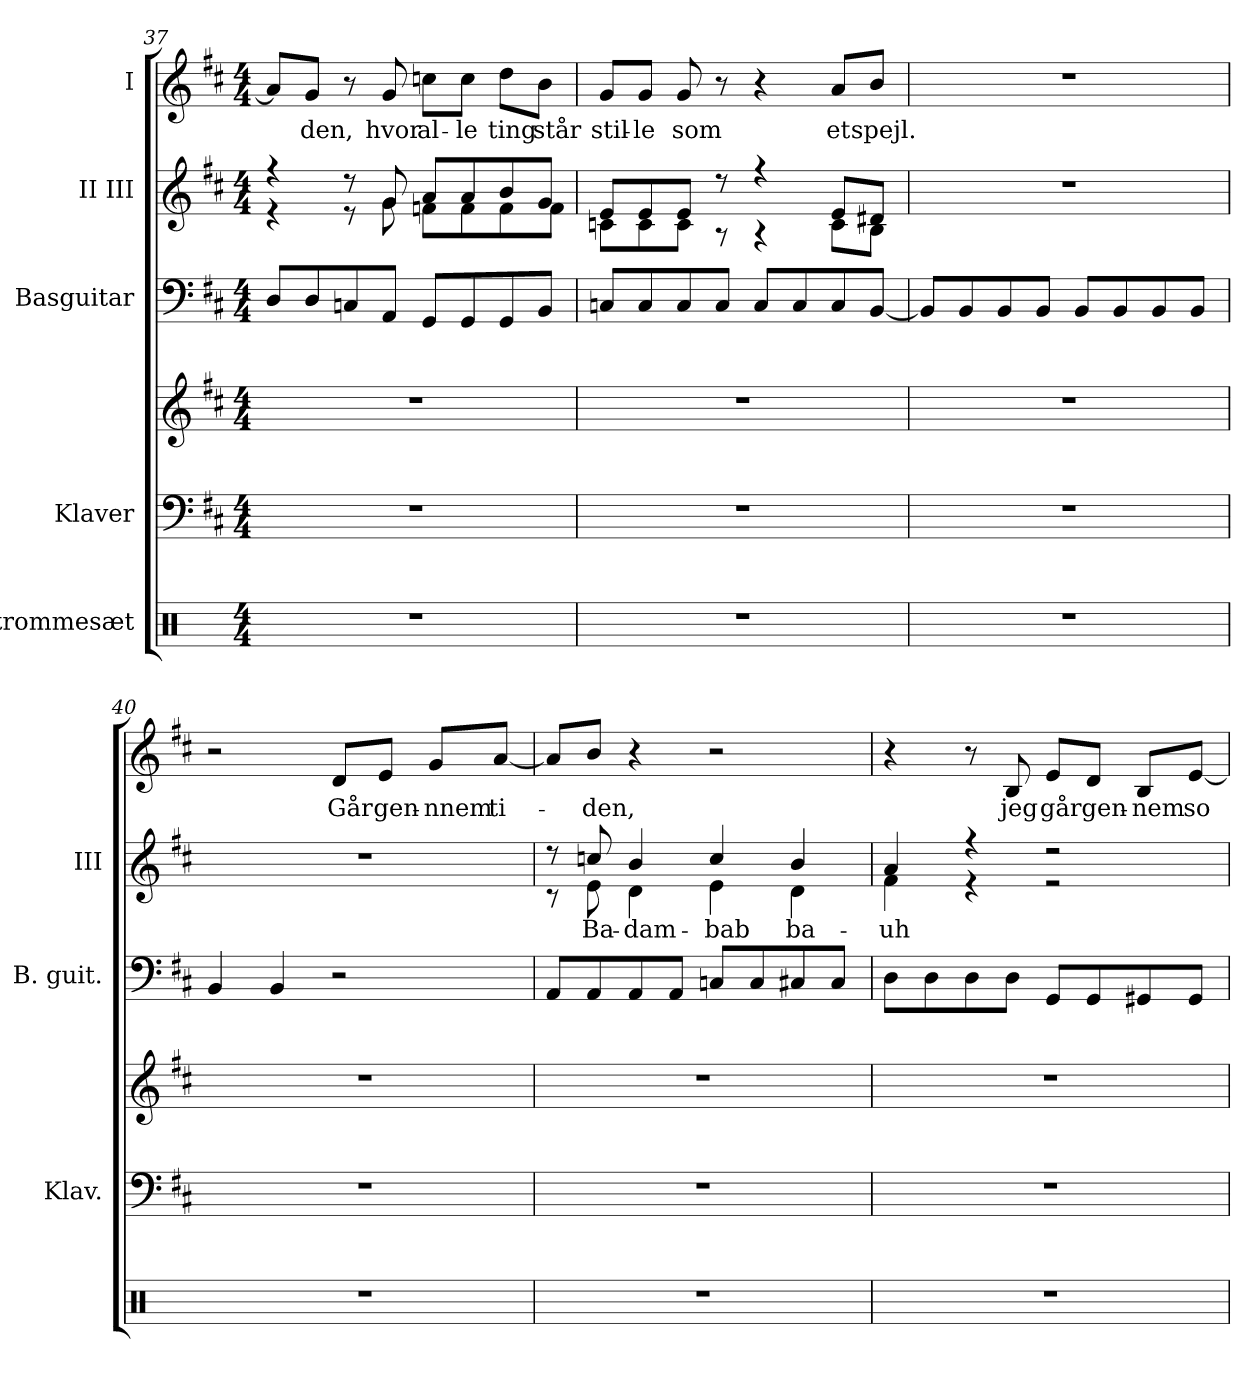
**kern	**kern	**kern	**kern	**kern	**text	**kern	**text
*part5	*part4	*part4	*part3	*part2	*part2	*part1	*part1
*staff6	*staff5	*staff4	*staff3	*staff2	*staff2	*staff1	*staff1
*I"trommesæt	*I"Klaver	*	*I"Basguitar	*I"II III	*	*I"I	*
*	*I'Klav.	*	*I'B. guit.	*I'III	*	*	*
*clefX	*clefF4	*clefG2	*clefF4	*clefG2	*	*clefG2	*
*	*	*	*ITrd7c12	*	*	*	*
*k[]	*k[f#c#]	*k[f#c#]	*k[f#c#]	*k[f#c#]	*	*k[f#c#]	*
*M4/4	*M4/4	*M4/4	*M4/4	*M4/4	*	*M4/4	*
=37	=37	=37	=37	=37	=37	=37	=37
*	*	*	*	*^	*	*	*
1r	1r	1r	8DD/L	4r	4r	.	8a/L]	.
!	!	!	!	!	!	!	!	!LO:LY:b
.	.	.	8DD/	.	.	.	8g/J	-den,
.	.	.	8CCn/	8r	8r	.	8r	.
!	!	!	!	!	!	!	!	!LO:LY:b
.	.	.	8AAA/J	8g/	8g\	.	8g/	hvor
!	!	!	!	!	!	!	!	!LO:LY:b
.	.	.	8GGG/L	8a/L	8fn\L	.	8ccn\L	al-
!	!	!	!	!	!	!	!	!LO:LY:b
.	.	.	8GGG/	8a/	8f\	.	8cc\J	-le
!	!	!	!	!	!	!	!	!LO:LY:b
.	.	.	8GGG/	8b/	8f\	.	8dd\L	ting
!	!	!	!	!	!	!	!	!LO:LY:b
.	.	.	8BBB/J	8g/J	8f\J	.	8b\J	står
!!LO:LB:g=z
=38	=38	=38	=38	=38	=38	=38	=38	=38
!	!	!	!	!	!	!	!	!LO:LY:b
1r	1r	1r	8CCn/L	8e/L	8cn\L	.	8g/L	stil-
!	!	!	!	!	!	!	!	!LO:LY:b
.	.	.	8CC/	8e/	8c\	.	8g/J	-le
!	!	!	!	!	!	!	!	!LO:LY:b
.	.	.	8CC/	8e/J	8c\J	.	8g/	som
.	.	.	8CC/J	8r	8r	.	8r	.
.	.	.	8CC/L	4r	4r	.	4r	.
.	.	.	8CC/	.	.	.	.	.
!	!	!	!	!	!	!	!	!LO:LY:b
.	.	.	8CC/	8e/L	8c\L	.	8a/L	et
!	!	!	!	!	!	!	!	!LO:LY:b
.	.	.	[8BBB/J	8d#X/J	8B\J	.	8b/J	spejl.
*	*	*	*	*v	*v	*	*	*
=39	=39	=39	=39	=39	=39	=39	=39
1r	1r	1r	8BBB/L]	1r	.	1r	.
.	.	.	8BBB/	.	.	.	.
.	.	.	8BBB/	.	.	.	.
.	.	.	8BBB/J	.	.	.	.
.	.	.	8BBB/L	.	.	.	.
.	.	.	8BBB/	.	.	.	.
.	.	.	8BBB/	.	.	.	.
.	.	.	8BBB/J	.	.	.	.
=40	=40	=40	=40	=40	=40	=40	=40
1r	1r	1r	4BBB/	1r	.	2r	.
.	.	.	4BBB/	.	.	.	.
!	!	!	!	!	!	!	!LO:LY:b
.	.	.	2r	.	.	8d/L	Går
!	!	!	!	!	!	!	!LO:LY:b
.	.	.	.	.	.	8e/J	gen-
!	!	!	!	!	!	!	!LO:LY:b
.	.	.	.	.	.	8g/L	-nnem
!	!	!	!	!	!	!	!LO:LY:b
.	.	.	.	.	.	[8a/J	ti-
=41	=41	=41	=41	=41	=41	=41	=41
*	*	*	*	*^	*	*	*
1r	1r	1r	8AAA/L	8r	8r	.	8a/L]	.
!	!	!	!	!	!	!LO:LY:b	!	!LO:LY:b
.	.	.	8AAA/	8ccn/	8e\	Ba-	8b/J	-den,
!	!	!	!	!	!	!LO:LY:b	!	!
.	.	.	8AAA/	4b/	4d\	-dam-	4r	.
.	.	.	8AAA/J	.	.	.	.	.
!	!	!	!	!	!	!LO:LY:b	!	!
.	.	.	8CCn/L	4cc/	4e\	-bab	2r	.
.	.	.	8CC/	.	.	.	.	.
!	!	!	!	!	!	!LO:LY:b	!	!
.	.	.	8CC#X/	4b/	4d\	ba-	.	.
.	.	.	8CC#/J	.	.	.	.	.
!!LO:PB:g=z
=42	=42	=42	=42	=42	=42	=42	=42	=42
!	!	!	!	!	!	!LO:LY:b	!	!
1r	1r	1r	8DD\L	4a/	4f#\	-uh	4r	.
.	.	.	8DD\	.	.	.	.	.
.	.	.	8DD\	4r	4r	.	8r	.
!	!	!	!	!	!	!	!	!LO:LY:b
.	.	.	8DD\J	.	.	.	8B/	jeg
!	!	!	!	!	!	!	!	!LO:LY:b
.	.	.	8GGG/L	2r	2r	.	8e/L	går
!	!	!	!	!	!	!	!	!LO:LY:b
.	.	.	8GGG/	.	.	.	8d/J	gen-
!	!	!	!	!	!	!	!	!LO:LY:b
.	.	.	8GGG#X/	.	.	.	8B/L	-nem
!	!	!	!	!	!	!	!	!LO:LY:b
.	.	.	8GGG#/J	.	.	.	[8e/J	so-
*	*	*	*	*v	*v	*	*	*
=	=	=	=	=	=	=	=
*-	*-	*-	*-	*-	*-	*-	*-
